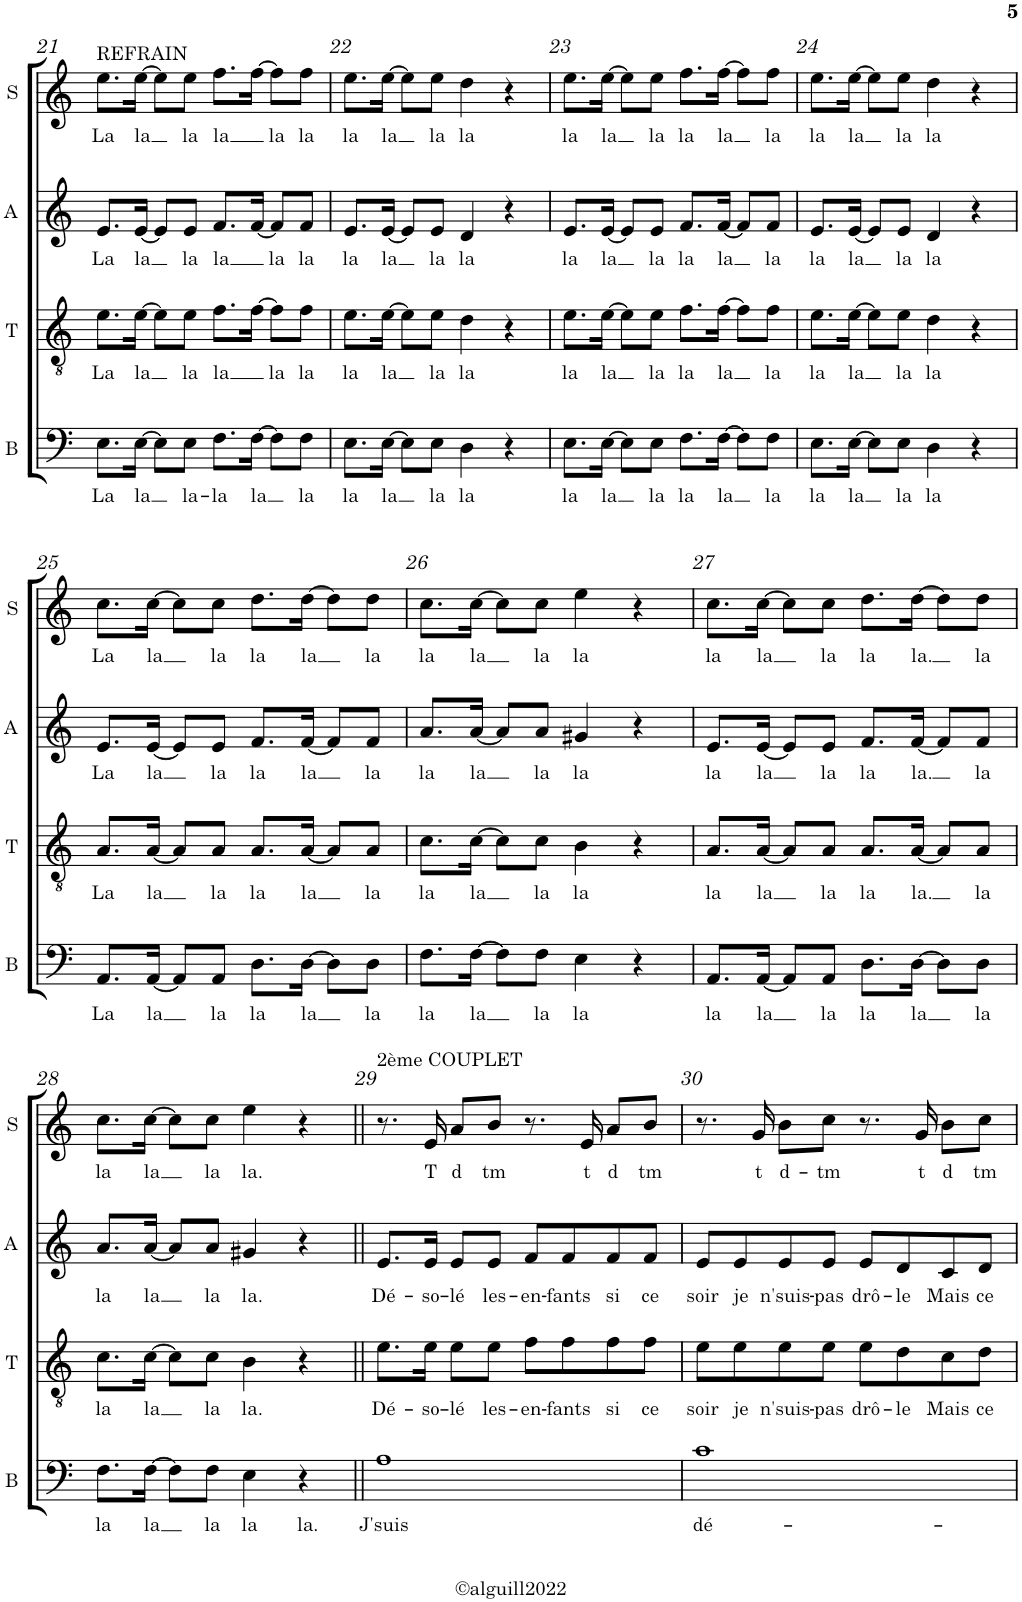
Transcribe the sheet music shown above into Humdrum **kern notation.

**kern	**text	**kern	**text	**kern	**text	**kern	**text
*part4	*part4	*part3	*part3	*part2	*part2	*part1	*part1
*staff4	*staff4	*staff3	*staff3	*staff2	*staff2	*staff1	*staff1
*I"Basse	*	*I"Ténor	*	*I"Alto	*	*I"Soprano	*
*I'B	*	*I'T	*	*I'A	*	*I'S	*
!!LO:PB:g=z
*clefF4	*	*clefGv2	*	*clefG2	*	*clefG2	*
*	*	*Trd1c2	*	*Trd4c7	*	*	*
*k[]	*	*k[]	*	*k[]	*	*k[]	*
*M4/4	*	*M4/4	*	*M4/4	*	*M4/4	*
*met(c)	*	*met(c)	*	*met(c)	*	*met(c)	*
=21	=21	=21	=21	=21	=21	=21	=21
!	!	!	!	!	!	!LO:TX:a:t=REFRAIN	!
!	!LO:LY:b	!	!LO:LY:b	!	!LO:LY:b	!	!LO:LY:b
8.E\L	La	8.e\L	La	8.e/L	La	8.ee\L	La
!	!LO:LY:b	!	!LO:LY:b	!	!LO:LY:b	!	!LO:LY:b
[16E\Jk	la	[16e\Jk	la	[16e/Jk	la	[16ee\Jk	la
8E\L]	.	8e\L]	.	8e/L]	.	8ee\L]	.
!	!LO:LY:b	!	!LO:LY:b	!	!LO:LY:b	!	!LO:LY:b
8E\J	la-	8e\J	la	8e/J	la	8ee\J	la
!	!LO:LY:b	!	!LO:LY:b	!	!LO:LY:b	!	!LO:LY:b
8.F\L	-la	8.f\L	la	8.f/L	la	8.ff\L	la
!	!LO:LY:b	!	!	!	!	!	!
[16F\Jk	la	[16f\Jk	.	[16f/Jk	.	[16ff\Jk	.
!	!	!	!LO:LY:b	!	!LO:LY:b	!	!LO:LY:b
8F\L]	.	8f\L]	la	8f/L]	la	8ff\L]	la
!	!LO:LY:b	!	!LO:LY:b	!	!LO:LY:b	!	!LO:LY:b
8F\J	la	8f\J	la	8f/J	la	8ff\J	la
=22	=22	=22	=22	=22	=22	=22	=22
!	!LO:LY:b	!	!LO:LY:b	!	!LO:LY:b	!	!LO:LY:b
8.E\L	la	8.e\L	la	8.e/L	la	8.ee\L	la
!	!LO:LY:b	!	!LO:LY:b	!	!LO:LY:b	!	!LO:LY:b
[16E\Jk	la	[16e\Jk	la	[16e/Jk	la	[16ee\Jk	la
8E\L]	.	8e\L]	.	8e/L]	.	8ee\L]	.
!	!LO:LY:b	!	!LO:LY:b	!	!LO:LY:b	!	!LO:LY:b
8E\J	la	8e\J	la	8e/J	la	8ee\J	la
!	!LO:LY:b	!	!LO:LY:b	!	!LO:LY:b	!	!LO:LY:b
4D\	la	4d\	la	4d/	la	4dd\	la
4r	.	4r	.	4r	.	4r	.
=23	=23	=23	=23	=23	=23	=23	=23
!	!LO:LY:b	!	!LO:LY:b	!	!LO:LY:b	!	!LO:LY:b
8.E\L	la	8.e\L	la	8.e/L	la	8.ee\L	la
!	!LO:LY:b	!	!LO:LY:b	!	!LO:LY:b	!	!LO:LY:b
[16E\Jk	la	[16e\Jk	la	[16e/Jk	la	[16ee\Jk	la
8E\L]	.	8e\L]	.	8e/L]	.	8ee\L]	.
!	!LO:LY:b	!	!LO:LY:b	!	!LO:LY:b	!	!LO:LY:b
8E\J	la	8e\J	la	8e/J	la	8ee\J	la
!	!LO:LY:b	!	!LO:LY:b	!	!LO:LY:b	!	!LO:LY:b
8.F\L	la	8.f\L	la	8.f/L	la	8.ff\L	la
!	!LO:LY:b	!	!LO:LY:b	!	!LO:LY:b	!	!LO:LY:b
[16F\Jk	la	[16f\Jk	la	[16f/Jk	la	[16ff\Jk	la
8F\L]	.	8f\L]	.	8f/L]	.	8ff\L]	.
!	!LO:LY:b	!	!LO:LY:b	!	!LO:LY:b	!	!LO:LY:b
8F\J	la	8f\J	la	8f/J	la	8ff\J	la
=24	=24	=24	=24	=24	=24	=24	=24
!	!LO:LY:b	!	!LO:LY:b	!	!LO:LY:b	!	!LO:LY:b
8.E\L	la	8.e\L	la	8.e/L	la	8.ee\L	la
!	!LO:LY:b	!	!LO:LY:b	!	!LO:LY:b	!	!LO:LY:b
[16E\Jk	la	[16e\Jk	la	[16e/Jk	la	[16ee\Jk	la
8E\L]	.	8e\L]	.	8e/L]	.	8ee\L]	.
!	!LO:LY:b	!	!LO:LY:b	!	!LO:LY:b	!	!LO:LY:b
8E\J	la	8e\J	la	8e/J	la	8ee\J	la
!	!LO:LY:b	!	!LO:LY:b	!	!LO:LY:b	!	!LO:LY:b
4D\	la	4d\	la	4d/	la	4dd\	la
4r	.	4r	.	4r	.	4r	.
!!LO:LB:g=z
=25	=25	=25	=25	=25	=25	=25	=25
!	!LO:LY:b	!	!LO:LY:b	!	!LO:LY:b	!	!LO:LY:b
8.AA/L	La	8.A/L	La	8.e/L	La	8.cc\L	La
!	!LO:LY:b	!	!LO:LY:b	!	!LO:LY:b	!	!LO:LY:b
[16AA/Jk	la	[16A/Jk	la	[16e/Jk	la	[16cc\Jk	la
8AA/L]	.	8A/L]	.	8e/L]	.	8cc\L]	.
!	!LO:LY:b	!	!LO:LY:b	!	!LO:LY:b	!	!LO:LY:b
8AA/J	la	8A/J	la	8e/J	la	8cc\J	la
!	!LO:LY:b	!	!LO:LY:b	!	!LO:LY:b	!	!LO:LY:b
8.D\L	la	8.A/L	la	8.f/L	la	8.dd\L	la
!	!LO:LY:b	!	!LO:LY:b	!	!LO:LY:b	!	!LO:LY:b
[16D\Jk	la	[16A/Jk	la	[16f/Jk	la	[16dd\Jk	la
8D\L]	.	8A/L]	.	8f/L]	.	8dd\L]	.
!	!LO:LY:b	!	!LO:LY:b	!	!LO:LY:b	!	!LO:LY:b
8D\J	la	8A/J	la	8f/J	la	8dd\J	la
=26	=26	=26	=26	=26	=26	=26	=26
!	!LO:LY:b	!	!LO:LY:b	!	!LO:LY:b	!	!LO:LY:b
8.F\L	la	8.c\L	la	8.a/L	la	8.cc\L	la
!	!LO:LY:b	!	!LO:LY:b	!	!LO:LY:b	!	!LO:LY:b
[16F\Jk	la	[16c\Jk	la	[16a/Jk	la	[16cc\Jk	la
8F\L]	.	8c\L]	.	8a/L]	.	8cc\L]	.
!	!LO:LY:b	!	!LO:LY:b	!	!LO:LY:b	!	!LO:LY:b
8F\J	la	8c\J	la	8a/J	la	8cc\J	la
!	!LO:LY:b	!	!LO:LY:b	!	!LO:LY:b	!	!LO:LY:b
4E\	la	4B\	la	4g#X/	la	4ee\	la
4r	.	4r	.	4r	.	4r	.
=27	=27	=27	=27	=27	=27	=27	=27
!	!LO:LY:b	!	!LO:LY:b	!	!LO:LY:b	!	!LO:LY:b
8.AA/L	la	8.A/L	la	8.e/L	la	8.cc\L	la
!	!LO:LY:b	!	!LO:LY:b	!	!LO:LY:b	!	!LO:LY:b
[16AA/Jk	la	[16A/Jk	la	[16e/Jk	la	[16cc\Jk	la
8AA/L]	.	8A/L]	.	8e/L]	.	8cc\L]	.
!	!LO:LY:b	!	!LO:LY:b	!	!LO:LY:b	!	!LO:LY:b
8AA/J	la	8A/J	la	8e/J	la	8cc\J	la
!	!LO:LY:b	!	!LO:LY:b	!	!LO:LY:b	!	!LO:LY:b
8.D\L	la	8.A/L	la	8.f/L	la	8.dd\L	la
!	!LO:LY:b	!	!LO:LY:b	!	!LO:LY:b	!	!LO:LY:b
[16D\Jk	la	[16A/Jk	la.	[16f/Jk	la.	[16dd\Jk	la.
8D\L]	.	8A/L]	.	8f/L]	.	8dd\L]	.
!	!LO:LY:b	!	!LO:LY:b	!	!LO:LY:b	!	!LO:LY:b
8D\J	la	8A/J	la	8f/J	la	8dd\J	la
!!LO:LB:g=z
=28	=28	=28	=28	=28	=28	=28	=28
!	!LO:LY:b	!	!LO:LY:b	!	!LO:LY:b	!	!LO:LY:b
8.F\L	la	8.c\L	la	8.a/L	la	8.cc\L	la
!	!LO:LY:b	!	!LO:LY:b	!	!LO:LY:b	!	!LO:LY:b
[16F\Jk	la	[16c\Jk	la	[16a/Jk	la	[16cc\Jk	la
8F\L]	.	8c\L]	.	8a/L]	.	8cc\L]	.
!	!LO:LY:b	!	!LO:LY:b	!	!LO:LY:b	!	!LO:LY:b
8F\J	la	8c\J	la	8a/J	la	8cc\J	la
!	!LO:LY:b	!	!LO:LY:b	!	!LO:LY:b	!	!LO:LY:b
4E\	la	4B\	la.	4g#X/	la.	4ee\	la.
!	!LO:LY:b	!	!	!	!	!	!
4r	la.	4r	.	4r	.	4r	.
=29||	=29||	=29||	=29||	=29||	=29||	=29||	=29||
!	!	!	!	!	!	!LO:TX:a:t=2ème COUPLET	!
!	!LO:LY:b	!	!LO:LY:b	!	!LO:LY:b	!	!
1A	J'suis	8.e\L	Dé-	8.e/L	Dé-	8.r	.
!	!	!	!LO:LY:b	!	!LO:LY:b	!	!LO:LY:b
.	.	16e\Jk	-so-	16e/Jk	-so-	16e/	T
!	!	!	!LO:LY:b	!	!LO:LY:b	!	!LO:LY:b
.	.	8e\L	-lé	8e/L	-lé	8a/L	d
!	!	!	!LO:LY:b	!	!LO:LY:b	!	!LO:LY:b
.	.	8e\J	les-	8e/J	les-	8b/J	tm
!	!	!	!LO:LY:b	!	!LO:LY:b	!	!
.	.	8f\L	-en-	8f/L	-en-	8.r	.
!	!	!	!LO:LY:b	!	!LO:LY:b	!	!
.	.	8f\	-fants	8f/	-fants	.	.
!	!	!	!	!	!	!	!LO:LY:b
.	.	.	.	.	.	16e/	t
!	!	!	!LO:LY:b	!	!LO:LY:b	!	!LO:LY:b
.	.	8f\	si	8f/	si	8a/L	d
!	!	!	!LO:LY:b	!	!LO:LY:b	!	!LO:LY:b
.	.	8f\J	ce	8f/J	ce	8b/J	tm
=30	=30	=30	=30	=30	=30	=30	=30
!	!LO:LY:b	!	!LO:LY:b	!	!LO:LY:b	!	!
1c	dé-	8e\L	soir	8e/L	soir	8.r	.
!	!	!	!LO:LY:b	!	!LO:LY:b	!	!
.	.	8e\	je	8e/	je	.	.
!	!	!	!	!	!	!	!LO:LY:b
.	.	.	.	.	.	16g/	t
!	!	!	!LO:LY:b	!	!LO:LY:b	!	!LO:LY:b
.	.	8e\	n'suis-	8e/	n'suis-	8b\L	d-
!	!	!	!LO:LY:b	!	!LO:LY:b	!	!LO:LY:b
.	.	8e\J	-pas	8e/J	-pas	8cc\J	-tm
!	!	!	!LO:LY:b	!	!LO:LY:b	!	!
.	.	8e\L	drô-	8e/L	drô-	8.r	.
!	!	!	!LO:LY:b	!	!LO:LY:b	!	!
.	.	8d\	-le	8d/	-le	.	.
!	!	!	!	!	!	!	!LO:LY:b
.	.	.	.	.	.	16g/	t
!	!	!	!LO:LY:b	!	!LO:LY:b	!	!LO:LY:b
.	.	8c\	Mais	8c/	Mais	8b\L	d
!	!	!	!LO:LY:b	!	!LO:LY:b	!	!LO:LY:b
.	.	8d\J	ce	8d/J	ce	8cc\J	tm
=	=	=	=	=	=	=	=
*-	*-	*-	*-	*-	*-	*-	*-
